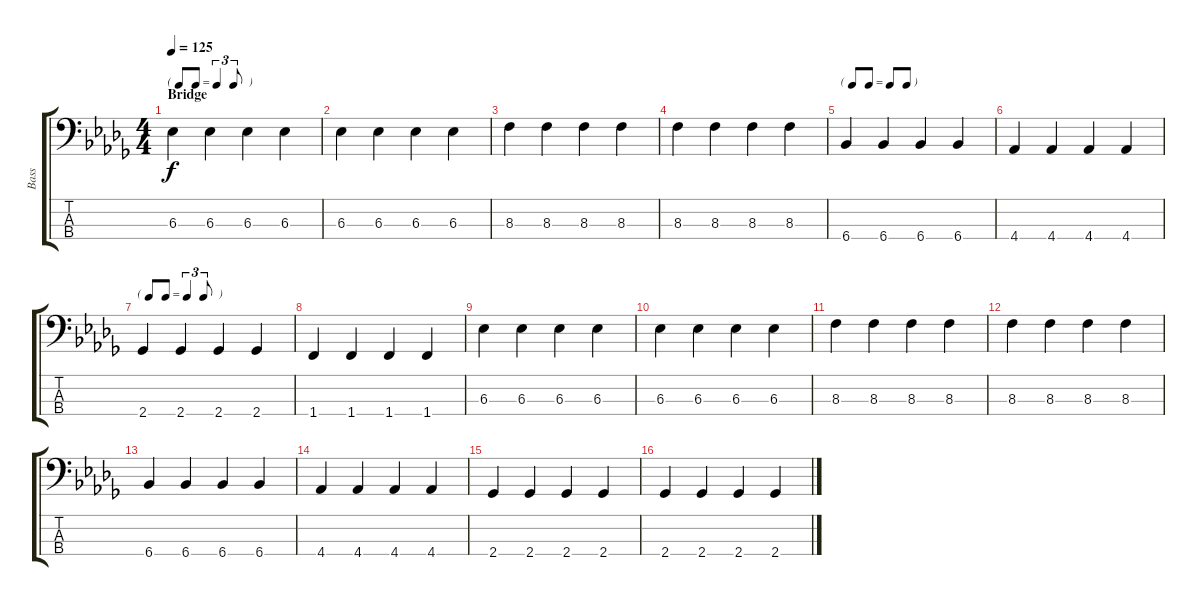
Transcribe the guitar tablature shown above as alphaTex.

\track ("Bass" "Bass") {instrument electricbassfinger}
\staff {score tabs}
\tuning (G2 D2 A1 E1) {hide}
\ts (4 4)
\tf triplet8th
\section ("" "Bridge")
\tempo 125
\clef f4
\ks db
6.3.4{dy f} 6.3.4 6.3.4 6.3.4 |
6.3.4 6.3.4 6.3.4 6.3.4 |
8.3.4 8.3.4 8.3.4 8.3.4 |
8.3.4 8.3.4 8.3.4 8.3.4 |
\tf none
6.4.4 6.4.4 6.4.4 6.4.4 |
4.4.4 4.4.4 4.4.4 4.4.4 |
\tf triplet8th
2.4.4 2.4.4 2.4.4 2.4.4 |
1.4.4 1.4.4 1.4.4 1.4.4 |
6.3.4 6.3.4 6.3.4 6.3.4 |
6.3.4 6.3.4 6.3.4 6.3.4 |
8.3.4 8.3.4 8.3.4 8.3.4 |
8.3.4 8.3.4 8.3.4 8.3.4 |
6.4.4 6.4.4 6.4.4 6.4.4 |
4.4.4 4.4.4 4.4.4 4.4.4 |
2.4.4 2.4.4 2.4.4 2.4.4 |
2.4.4 2.4.4 2.4.4 2.4.4
